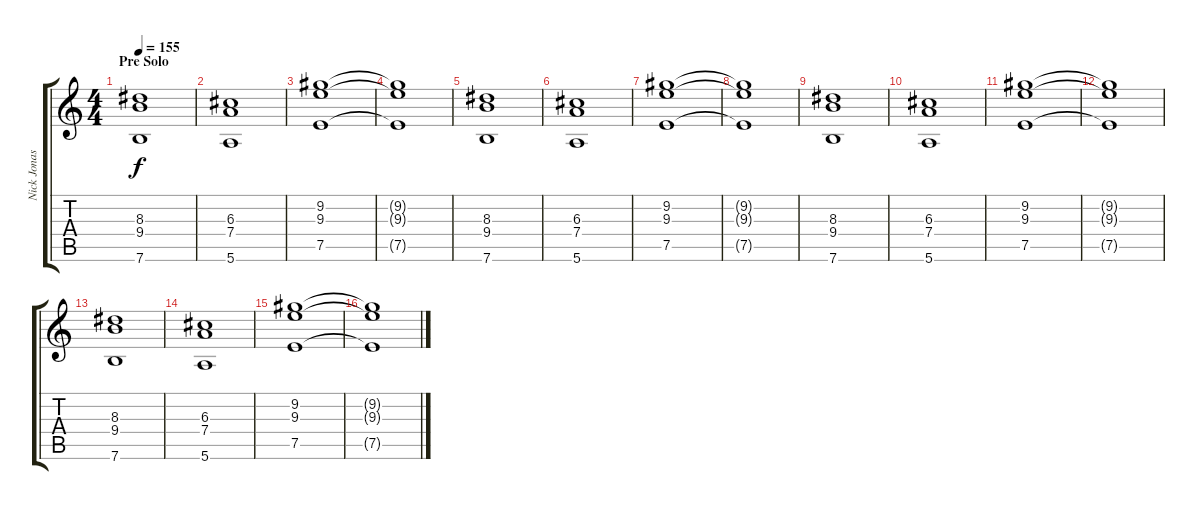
\track ("Nick Jonas - Guitar" "Nick Jonas") {instrument acousticguitarnylon}
\staff {score tabs}
\tuning (E4 B3 G3 D3 A2 E2) {hide}
\ts (4 4)
\section ("" "Pre Solo")
\tempo 155
\clef g2
\ks c
(8.3 9.4 7.6).1{dy f} |
(6.3 7.4 5.6).1 |
(9.2 9.3 7.5).1 |
(9.2{t} 9.3{t} 7.5{t}).1 |
(8.3 9.4 7.6).1 |
(6.3 7.4 5.6).1 |
(9.2 9.3 7.5).1 |
(9.2{t} 9.3{t} 7.5{t}).1 |
(8.3 9.4 7.6).1 |
(6.3 7.4 5.6).1 |
(9.2 9.3 7.5).1 |
(9.2{t} 9.3{t} 7.5{t}).1 |
(8.3 9.4 7.6).1 |
(6.3 7.4 5.6).1 |
(9.2 9.3 7.5).1 |
(9.2{t} 9.3{t} 7.5{t}).1
